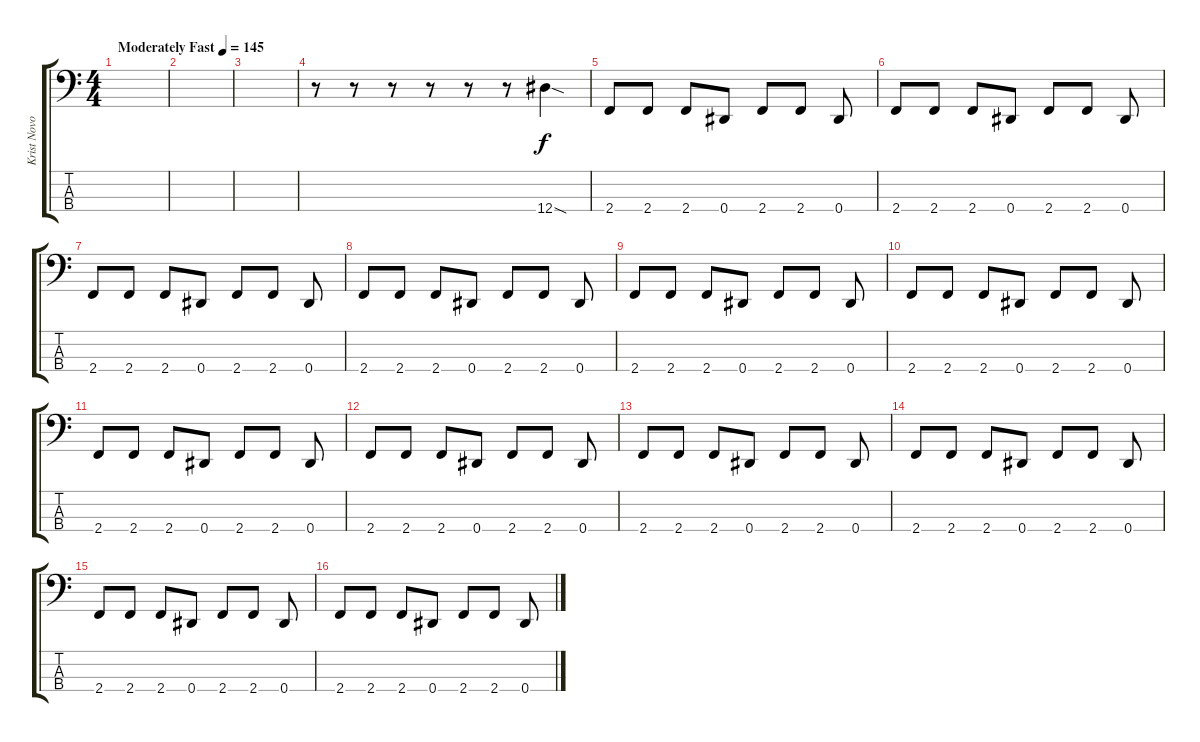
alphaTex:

\track ("Krist Novoselic" "Krist Novo") {instrument electricbassfinger}
\staff {score tabs}
\tuning (Gb2 Db2 Ab1 Eb1) {hide}
\ts (4 4)
\tempo (145 "Moderately Fast")
\clef f4
\ks c
|
|
|
r.8 r.8 r.8 r.8 r.8 r.8 12.4{sod}.4 |
2.4.8 2.4.8 2.4.8 0.4.8 2.4.8 2.4.8 0.4.8 |
2.4.8 2.4.8 2.4.8 0.4.8 2.4.8 2.4.8 0.4.8 |
2.4.8 2.4.8 2.4.8 0.4.8 2.4.8 2.4.8 0.4.8 |
2.4.8 2.4.8 2.4.8 0.4.8 2.4.8 2.4.8 0.4.8 |
2.4.8 2.4.8 2.4.8 0.4.8 2.4.8 2.4.8 0.4.8 |
2.4.8 2.4.8 2.4.8 0.4.8 2.4.8 2.4.8 0.4.8 |
2.4.8 2.4.8 2.4.8 0.4.8 2.4.8 2.4.8 0.4.8 |
2.4.8 2.4.8 2.4.8 0.4.8 2.4.8 2.4.8 0.4.8 |
2.4.8 2.4.8 2.4.8 0.4.8 2.4.8 2.4.8 0.4.8 |
2.4.8 2.4.8 2.4.8 0.4.8 2.4.8 2.4.8 0.4.8 |
2.4.8 2.4.8 2.4.8 0.4.8 2.4.8 2.4.8 0.4.8 |
2.4.8 2.4.8 2.4.8 0.4.8 2.4.8 2.4.8 0.4.8
